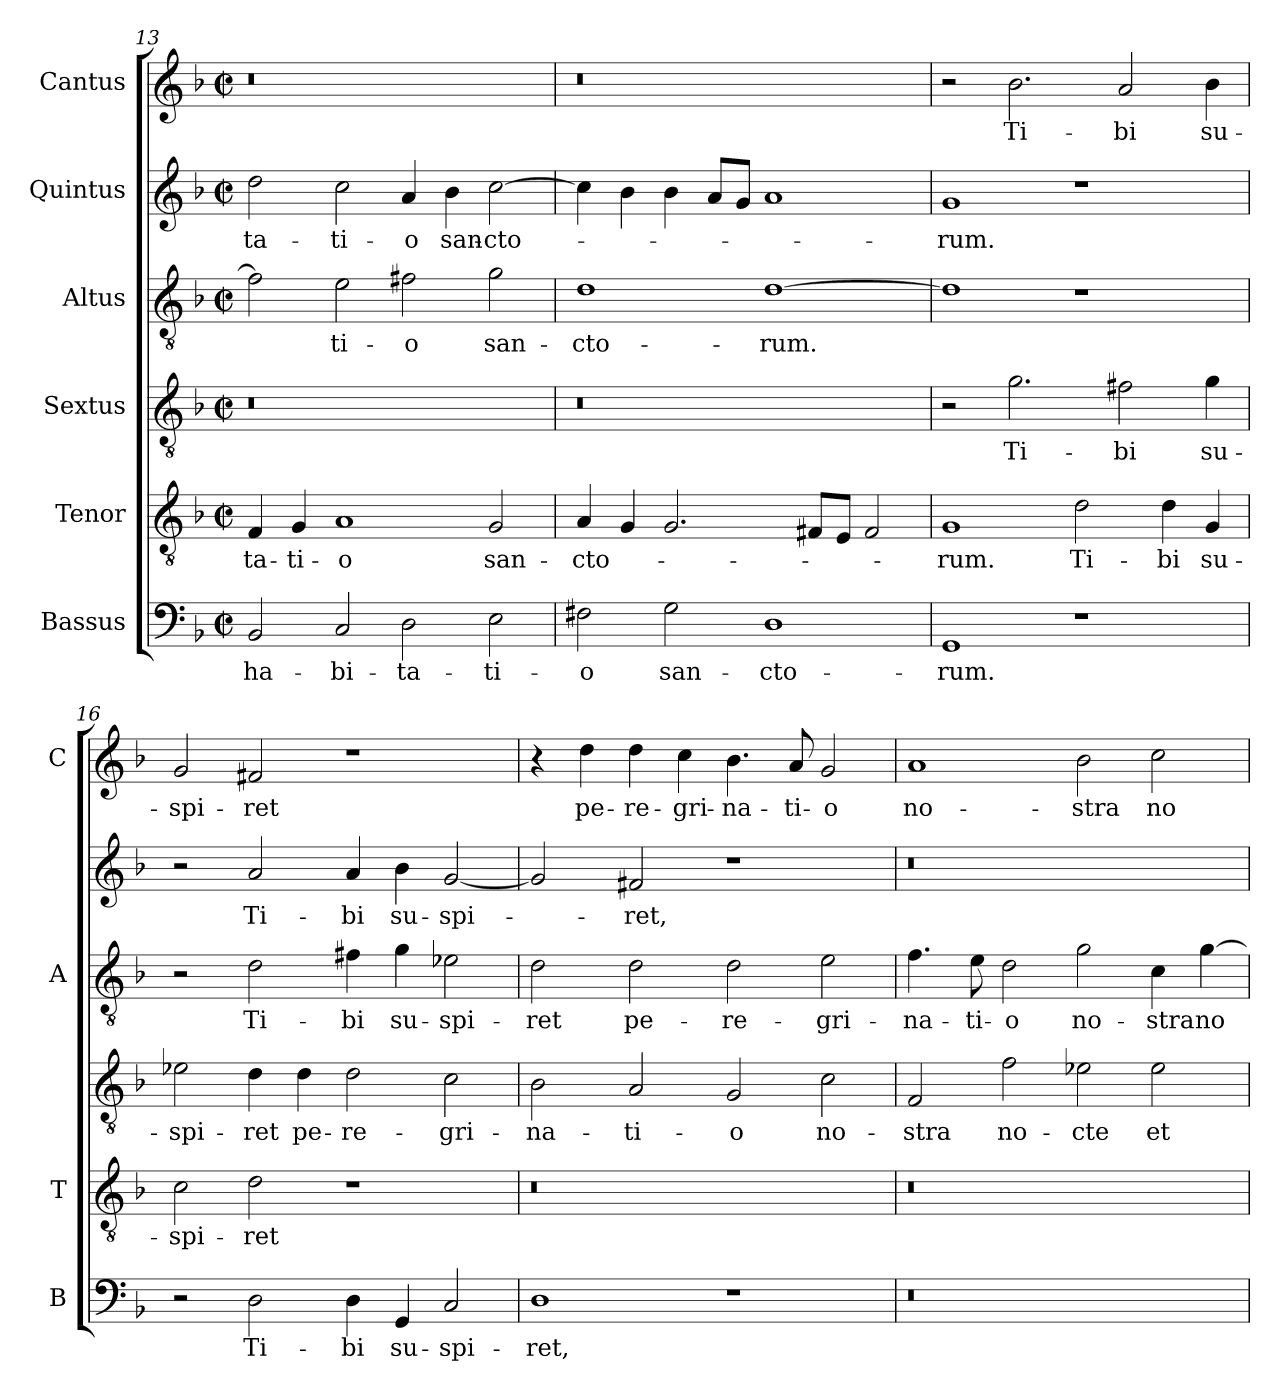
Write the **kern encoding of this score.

**kern	**text	**kern	**text	**kern	**text	**kern	**text	**kern	**text	**kern	**text
*part6	*part6	*part5	*part5	*part4	*part4	*part3	*part3	*part2	*part2	*part1	*part1
*staff6	*staff6	*staff5	*staff5	*staff4	*staff4	*staff3	*staff3	*staff2	*staff2	*staff1	*staff1
*I"Bassus	*	*I"Tenor	*	*I"Sextus	*	*I"Altus	*	*I"Quintus	*	*I"Cantus	*
*I'B	*	*I'T	*	*	*	*I'A	*	*	*	*I'C	*
!!LO:PB:g=z
*clefF4	*	*clefGv2	*	*clefGv2	*	*clefGv2	*	*clefG2	*	*clefG2	*
*k[b-]	*	*k[b-]	*	*k[b-]	*	*k[b-]	*	*k[b-]	*	*k[b-]	*
*d:	*	*d:	*	*d:	*	*d:	*	*d:	*	*d:	*
*M2/2	*	*M2/2	*	*M2/2	*	*M2/2	*	*M2/2	*	*M2/2	*
*met(c|)	*	*met(c|)	*	*met(c|)	*	*met(c|)	*	*met(c|)	*	*met(c|)	*
=13	=13	=13	=13	=13	=13	=13	=13	=13	=13	=13	=13
2BB-/	ha-	4F/	-ta-	0r	.	2f\]	.	2dd\	-ta-	0r	.
.	.	4G/	-ti-	.	.	.	.	.	.	.	.
2C/	-bi-	1A	-o	.	.	2e\	-ti-	2cc\	-ti-	.	.
2D\	-ta-	.	.	.	.	2f#X\	-o	4a/	-o	.	.
.	.	.	.	.	.	.	.	4b-\	san-	.	.
2E\	-ti-	2G/	san-	.	.	2g\	san-	[2cc\	-cto-	.	.
=14	=14	=14	=14	=14	=14	=14	=14	=14	=14	=14	=14
2F#X\	-o	4A/	-cto-	0r	.	1d	-cto-	4cc\]	.	0r	.
.	.	4G/	.	.	.	.	.	4b-\	.	.	.
2G\	san-	2.G/	.	.	.	.	.	4b-\	.	.	.
.	.	.	.	.	.	.	.	8a/L	.	.	.
.	.	.	.	.	.	.	.	8g/J	.	.	.
1D	-cto-	.	.	.	.	[1d	-rum.	1a	.	.	.
.	.	8F#X/L	.	.	.	.	.	.	.	.	.
.	.	8E/J	.	.	.	.	.	.	.	.	.
.	.	2F#/	.	.	.	.	.	.	.	.	.
=15	=15	=15	=15	=15	=15	=15	=15	=15	=15	=15	=15
1GG	-rum.	1G	-rum.	2r	.	1d]	.	1g	-rum.	2r	.
.	.	.	.	2.g\	Ti-	.	.	.	.	2.b-\	Ti-
1r	.	2d\	Ti-	.	.	1r	.	1r	.	.	.
.	.	.	.	2f#X\	-bi	.	.	.	.	2a/	-bi
.	.	4d\	-bi	.	.	.	.	.	.	.	.
.	.	4G/	su-	4g\	su-	.	.	.	.	4b-\	su-
!!LO:LB:g=z
=16	=16	=16	=16	=16	=16	=16	=16	=16	=16	=16	=16
2r	.	2c\	-spi-	2e-X\	-spi-	2r	.	2r	.	2g/	-spi-
2D\	Ti-	2d\	-ret	4d\	-ret	2d\	Ti-	2a/	Ti-	2f#X/	-ret
.	.	.	.	4d\	pe-	.	.	.	.	.	.
4D\	-bi	1r	.	2d\	-re-	4f#X\	-bi	4a/	-bi	1r	.
4GG/	su-	.	.	.	.	4g\	su-	4b-\	su-	.	.
2C/	-spi-	.	.	2c\	-gri-	2e-X\	-spi-	[2g/	-spi-	.	.
=17	=17	=17	=17	=17	=17	=17	=17	=17	=17	=17	=17
1D	-ret,	0r	.	2B-\	-na-	2d\	-ret	2g/]	.	4r	.
.	.	.	.	.	.	.	.	.	.	4dd\	pe-
.	.	.	.	2A/	-ti-	2d\	pe-	2f#X/	-ret,	4dd\	-re-
.	.	.	.	.	.	.	.	.	.	4cc\	-gri-
1r	.	.	.	2G/	-o	2d\	-re-	1r	.	4.b-\	-na-
.	.	.	.	.	.	.	.	.	.	8a/	-ti-
.	.	.	.	2c\	no-	2e\	-gri-	.	.	2g/	-o
=18	=18	=18	=18	=18	=18	=18	=18	=18	=18	=18	=18
0r	.	0r	.	2F/	-stra	4.f\	-na-	0r	.	1a	no-
.	.	.	.	.	.	8e\	-ti-	.	.	.	.
.	.	.	.	2f\	no-	2d\	-o	.	.	.	.
.	.	.	.	2e-X\	-cte	2g\	no-	.	.	2b-\	-stra
.	.	.	.	2e-\	et	4c\	-stra	.	.	2cc\	no-
.	.	.	.	.	.	[4g\	no-	.	.	.	.
=	=	=	=	=	=	=	=	=	=	=	=
*-	*-	*-	*-	*-	*-	*-	*-	*-	*-	*-	*-
